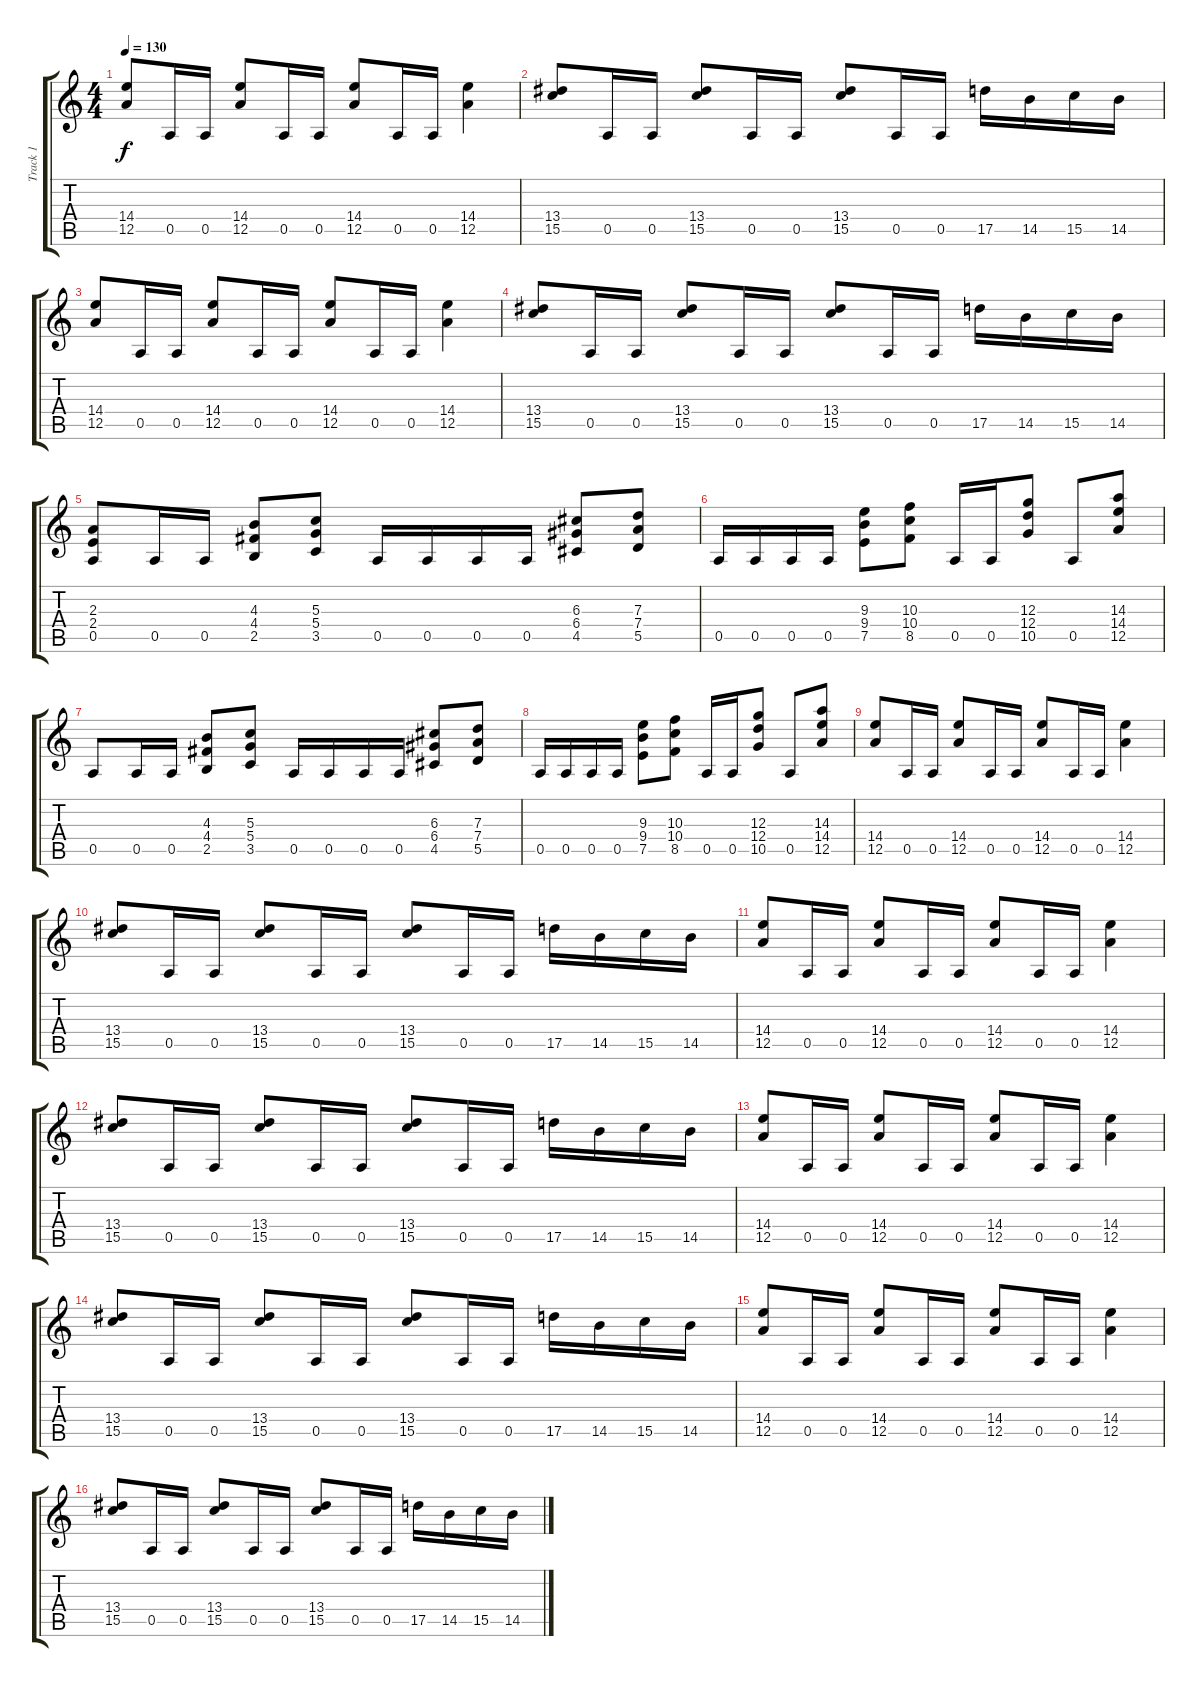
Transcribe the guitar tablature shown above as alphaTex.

\track ("Track 1" "Track 1") {instrument distortionguitar}
\staff {score tabs}
\tuning (E4 B3 G3 D3 A2 E2) {hide}
\ts (4 4)
\tempo 130
\clef g2
\ks c
(14.4 12.5).8{dy f} 0.5.16 0.5.16 (14.4 12.5).8 0.5.16 0.5.16 (14.4 12.5).8 0.5.16 0.5.16 (14.4 12.5).4 |
(13.4 15.5).8 0.5.16 0.5.16 (13.4 15.5).8 0.5.16 0.5.16 (13.4 15.5).8 0.5.16 0.5.16 17.5.16 14.5.16 15.5.16 14.5.16 |
(14.4 12.5).8 0.5.16 0.5.16 (14.4 12.5).8 0.5.16 0.5.16 (14.4 12.5).8 0.5.16 0.5.16 (14.4 12.5).4 |
(13.4 15.5).8 0.5.16 0.5.16 (13.4 15.5).8 0.5.16 0.5.16 (13.4 15.5).8 0.5.16 0.5.16 17.5.16 14.5.16 15.5.16 14.5.16 |
(2.3 2.4 0.5).8 0.5.16 0.5.16 (4.3 4.4 2.5).8 (5.3 5.4 3.5).8 0.5.16 0.5.16 0.5.16 0.5.16 (6.3 6.4 4.5).8 (7.3 7.4 5.5).8 |
0.5.16 0.5.16 0.5.16 0.5.16 (9.3 9.4 7.5).8 (10.3 10.4 8.5).8 0.5.16 0.5.16 (12.3 12.4 10.5).8 0.5.8 (14.3 14.4 12.5).8 |
0.5.8 0.5.16 0.5.16 (4.3 4.4 2.5).8 (5.3 5.4 3.5).8 0.5.16 0.5.16 0.5.16 0.5.16 (6.3 6.4 4.5).8 (7.3 7.4 5.5).8 |
0.5.16 0.5.16 0.5.16 0.5.16 (9.3 9.4 7.5).8 (10.3 10.4 8.5).8 0.5.16 0.5.16 (12.3 12.4 10.5).8 0.5.8 (14.3 14.4 12.5).8 |
(14.4 12.5).8 0.5.16 0.5.16 (14.4 12.5).8 0.5.16 0.5.16 (14.4 12.5).8 0.5.16 0.5.16 (14.4 12.5).4 |
(13.4 15.5).8 0.5.16 0.5.16 (13.4 15.5).8 0.5.16 0.5.16 (13.4 15.5).8 0.5.16 0.5.16 17.5.16 14.5.16 15.5.16 14.5.16 |
(14.4 12.5).8 0.5.16 0.5.16 (14.4 12.5).8 0.5.16 0.5.16 (14.4 12.5).8 0.5.16 0.5.16 (14.4 12.5).4 |
(13.4 15.5).8 0.5.16 0.5.16 (13.4 15.5).8 0.5.16 0.5.16 (13.4 15.5).8 0.5.16 0.5.16 17.5.16 14.5.16 15.5.16 14.5.16 |
(14.4 12.5).8 0.5.16 0.5.16 (14.4 12.5).8 0.5.16 0.5.16 (14.4 12.5).8 0.5.16 0.5.16 (14.4 12.5).4 |
(13.4 15.5).8 0.5.16 0.5.16 (13.4 15.5).8 0.5.16 0.5.16 (13.4 15.5).8 0.5.16 0.5.16 17.5.16 14.5.16 15.5.16 14.5.16 |
(14.4 12.5).8 0.5.16 0.5.16 (14.4 12.5).8 0.5.16 0.5.16 (14.4 12.5).8 0.5.16 0.5.16 (14.4 12.5).4 |
(13.4 15.5).8 0.5.16 0.5.16 (13.4 15.5).8 0.5.16 0.5.16 (13.4 15.5).8 0.5.16 0.5.16 17.5.16 14.5.16 15.5.16 14.5.16
